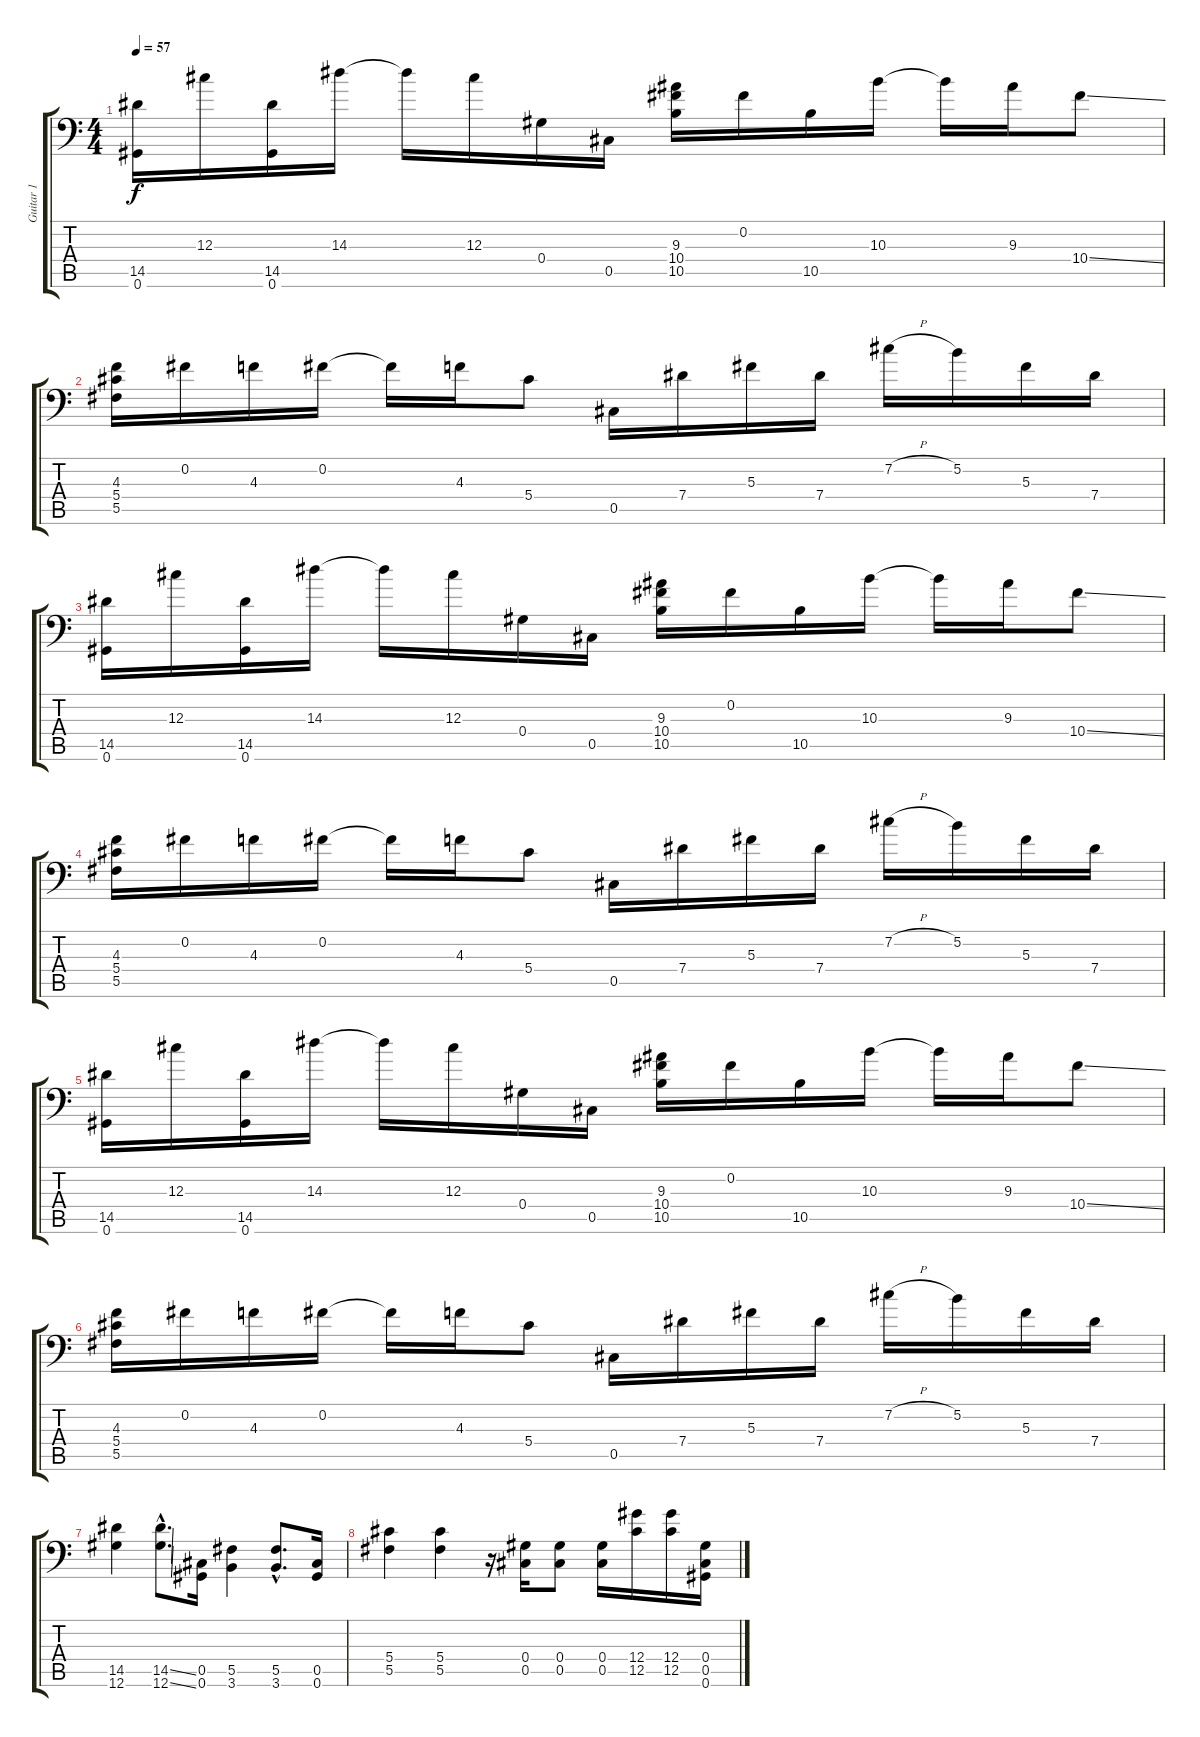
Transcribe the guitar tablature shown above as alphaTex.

\track ("Guitar 1" "Guitar 1") {instrument electricguitarclean}
\staff {score tabs}
\tuning (Bb3 Gb3 Db3 Ab2 Db2 Ab1) {hide}
\ts (4 4)
\tempo 57
\clef f4
\ks c
(14.5 0.6).16{dy f} 12.3.16 (14.5 0.6).16 14.3.16 14.3{t}.16 12.3.16 0.4.16 0.5.16 (9.3 10.4 10.5).16 0.2.16 10.5.16 10.3.16 10.3{t}.16 9.3.16 10.4{ss}.8 |
(4.3 5.4 5.5).16 0.2.16 4.3.16 0.2.16 0.2{t}.16 4.3.16 5.4.8 0.5.16 7.4.16 5.3.16 7.4.16 7.2{h}.16 5.2.16 5.3.16 7.4.16 |
(14.5 0.6).16 12.3.16 (14.5 0.6).16 14.3.16 14.3{t}.16 12.3.16 0.4.16 0.5.16 (9.3 10.4 10.5).16 0.2.16 10.5.16 10.3.16 10.3{t}.16 9.3.16 10.4{ss}.8 |
(4.3 5.4 5.5).16 0.2.16 4.3.16 0.2.16 0.2{t}.16 4.3.16 5.4.8 0.5.16 7.4.16 5.3.16 7.4.16 7.2{h}.16 5.2.16 5.3.16 7.4.16 |
(14.5 0.6).16 12.3.16 (14.5 0.6).16 14.3.16 14.3{t}.16 12.3.16 0.4.16 0.5.16 (9.3 10.4 10.5).16 0.2.16 10.5.16 10.3.16 10.3{t}.16 9.3.16 10.4{ss}.8 |
(4.3 5.4 5.5).16 0.2.16 4.3.16 0.2.16 0.2{t}.16 4.3.16 5.4.8 0.5.16 7.4.16 5.3.16 7.4.16 7.2{h}.16 5.2.16 5.3.16 7.4.16 |
(14.5 12.6).4{instrument distortionguitar} (14.5{ss hac} 12.6{ss hac}).8{d} (0.5 0.6).16 (5.5 3.6).4 (5.5{hac} 3.6{hac}).8{d} (0.5 0.6).16 |
(5.4 5.5).4 (5.4 5.5).4 r.16 (0.4 0.5).16 (0.4 0.5).8 (0.4 0.5).16 (12.4 12.5).16 (12.4 12.5).16 (0.4 0.5 0.6).16
